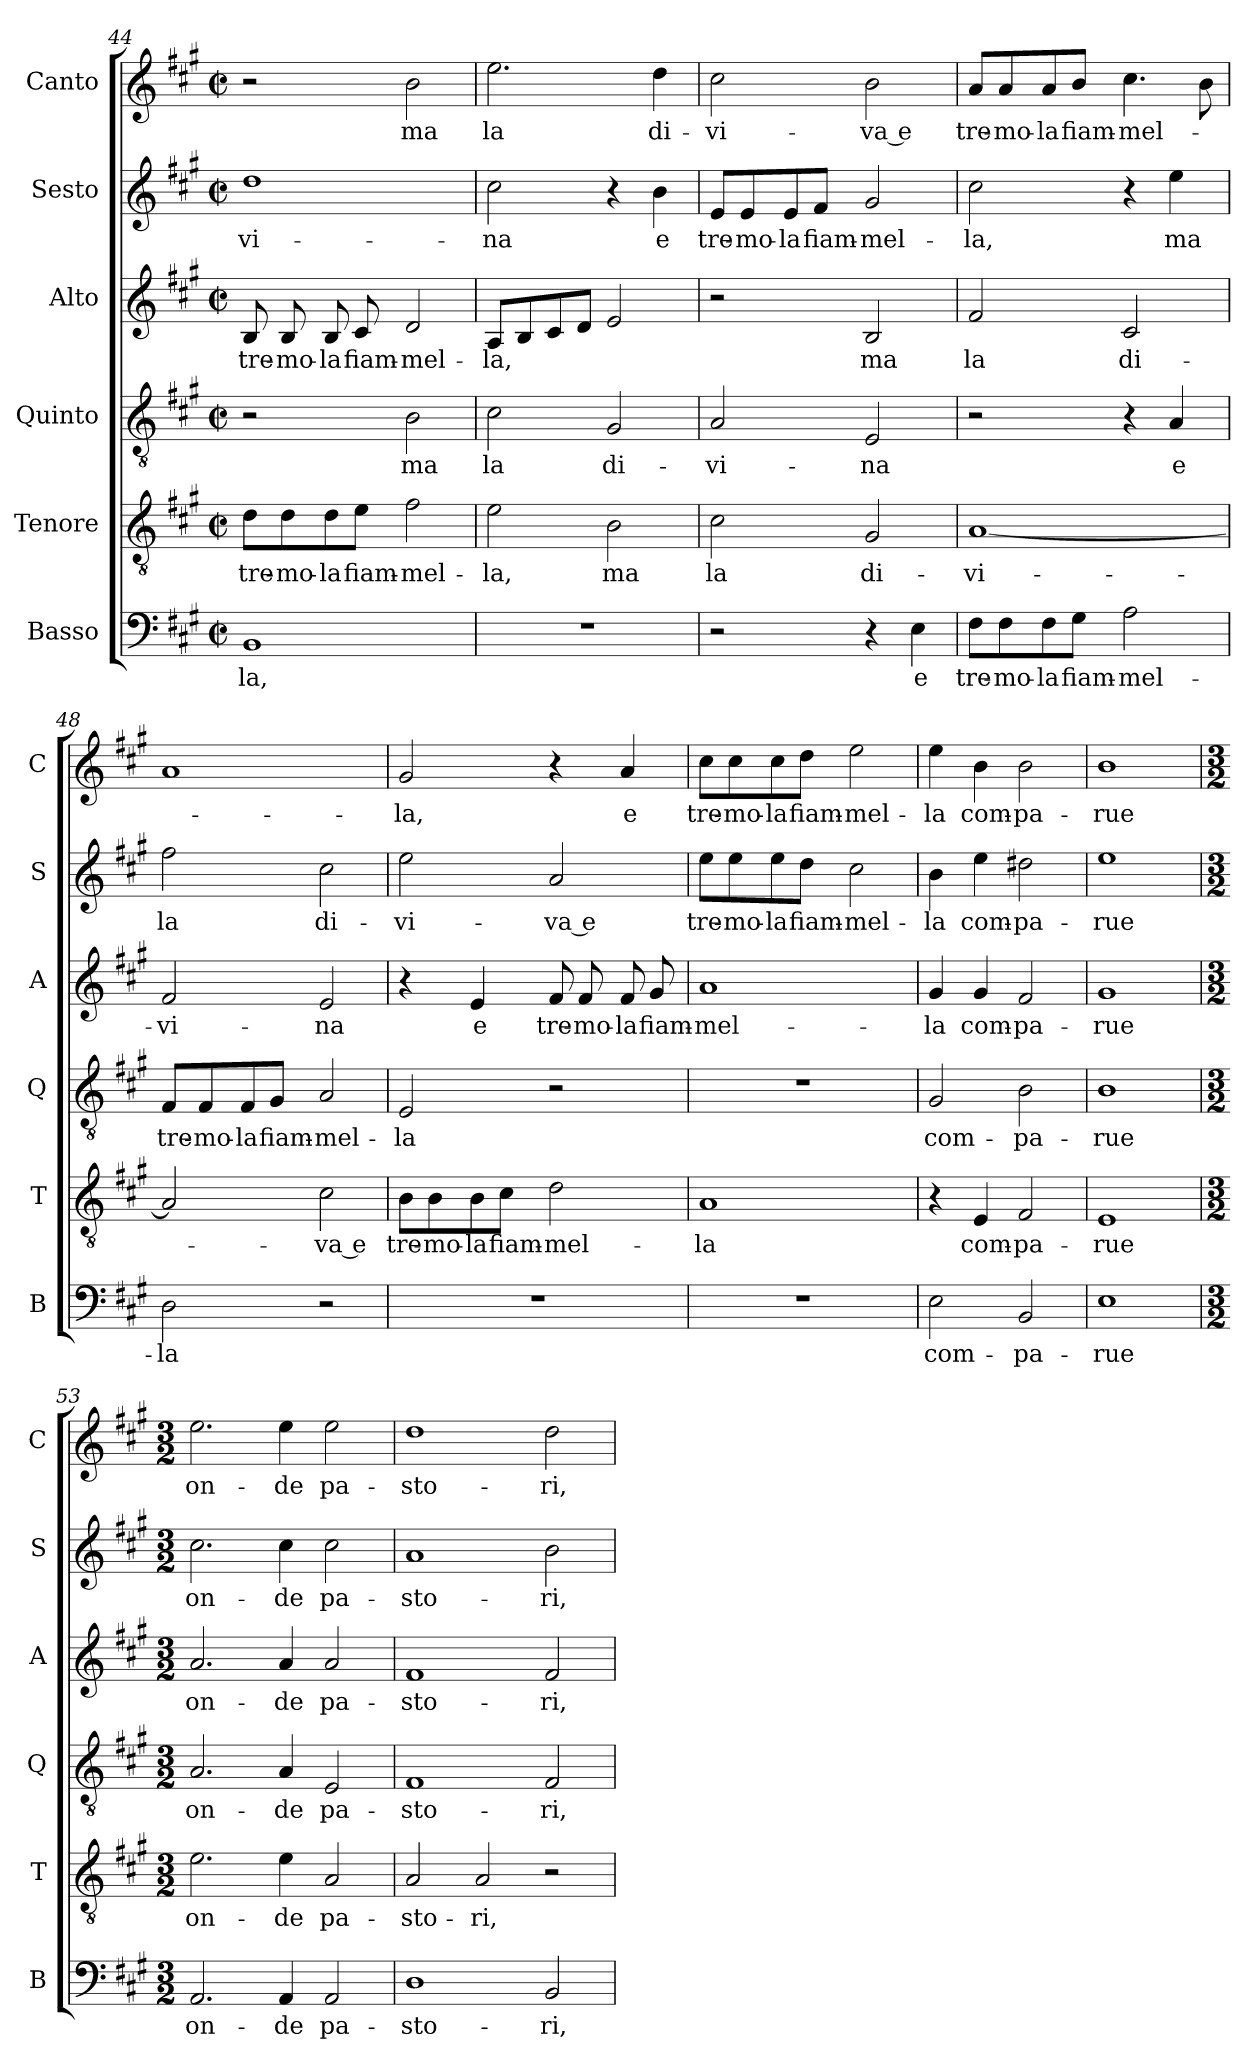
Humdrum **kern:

**kern	**text	**kern	**text	**kern	**text	**kern	**text	**kern	**text	**kern	**text
*part6	*part6	*part5	*part5	*part4	*part4	*part3	*part3	*part2	*part2	*part1	*part1
*staff6	*staff6	*staff5	*staff5	*staff4	*staff4	*staff3	*staff3	*staff2	*staff2	*staff1	*staff1
*I"Basso	*	*I"Tenore	*	*I"Quinto	*	*I"Alto	*	*I"Sesto	*	*I"Canto	*
*I'B	*	*I'T	*	*I'Q	*	*I'A	*	*I'S	*	*I'C	*
*clefF4	*	*clefGv2	*	*clefGv2	*	*clefG2	*	*clefG2	*	*clefG2	*
*k[f#c#g#]	*	*k[f#c#g#]	*	*k[f#c#g#]	*	*k[f#c#g#]	*	*k[f#c#g#]	*	*k[f#c#g#]	*
*A:	*	*A:	*	*A:	*	*A:	*	*A:	*	*A:	*
*M2/2	*	*M2/2	*	*M2/2	*	*M2/2	*	*M2/2	*	*M2/2	*
*met(c|)	*	*met(c|)	*	*met(c|)	*	*met(c|)	*	*met(c|)	*	*met(c|)	*
=44	=44	=44	=44	=44	=44	=44	=44	=44	=44	=44	=44
!	!LO:LY:b	!	!LO:LY:b	!	!	!	!LO:LY:b	!	!LO:LY:b	!	!
1BB	-la,	8d\L	tre-	2r	.	8B/	tre-	1dd	-vi-	2r	.
!	!	!	!LO:LY:b	!	!	!	!LO:LY:b	!	!	!	!
.	.	8d\	-mo-	.	.	8B/	-mo-	.	.	.	.
!	!	!	!LO:LY:b	!	!	!	!LO:LY:b	!	!	!	!
.	.	8d\	-la	.	.	8B/	-la	.	.	.	.
!	!	!	!LO:LY:b	!	!	!	!LO:LY:b	!	!	!	!
.	.	8e\J	fiam-	.	.	8c#/	fiam-	.	.	.	.
!	!	!	!LO:LY:b	!	!LO:LY:b	!	!LO:LY:b	!	!	!	!LO:LY:b
.	.	2f#\	-mel-	2B\	ma	2d/	-mel-	.	.	2b\	ma
=45	=45	=45	=45	=45	=45	=45	=45	=45	=45	=45	=45
!	!	!	!LO:LY:b	!	!LO:LY:b	!	!LO:LY:b	!	!LO:LY:b	!	!LO:LY:b
1r	.	2e\	-la,	2c#\	la	8A/L	-la,	2cc#\	-na	2.ee\	la
.	.	.	.	.	.	8B/	.	.	.	.	.
.	.	.	.	.	.	8c#/	.	.	.	.	.
.	.	.	.	.	.	8d/J	.	.	.	.	.
!	!	!	!LO:LY:b	!	!LO:LY:b	!	!	!	!	!	!
.	.	2B\	ma	2G#/	di-	2e/	.	4r	.	.	.
!	!	!	!	!	!	!	!	!	!LO:LY:b	!	!LO:LY:b
.	.	.	.	.	.	.	.	4b\	e	4dd\	di-
=46	=46	=46	=46	=46	=46	=46	=46	=46	=46	=46	=46
!	!	!	!LO:LY:b	!	!LO:LY:b	!	!	!	!LO:LY:b	!	!LO:LY:b
2r	.	2c#\	la	2A/	-vi-	2r	.	8e/L	tre-	2cc#\	-vi-
!	!	!	!	!	!	!	!	!	!LO:LY:b	!	!
.	.	.	.	.	.	.	.	8e/	-mo-	.	.
!	!	!	!	!	!	!	!	!	!LO:LY:b	!	!
.	.	.	.	.	.	.	.	8e/	-la	.	.
!	!	!	!	!	!	!	!	!	!LO:LY:b	!	!
.	.	.	.	.	.	.	.	8f#/J	fiam-	.	.
!	!	!	!LO:LY:b	!	!LO:LY:b	!	!LO:LY:b	!	!LO:LY:b	!	!LO:LY:b
4r	.	2G#/	di-	2E/	-na	2B/	ma	2g#/	-mel-	2b\	-va e
!	!LO:LY:b	!	!	!	!	!	!	!	!	!	!
4E\	e	.	.	.	.	.	.	.	.	.	.
=47	=47	=47	=47	=47	=47	=47	=47	=47	=47	=47	=47
!	!LO:LY:b	!	!LO:LY:b	!	!	!	!LO:LY:b	!	!LO:LY:b	!	!LO:LY:b
8F#\L	tre-	[1A	-vi-	2r	.	2f#/	la	2cc#\	-la,	8a/L	tre-
!	!LO:LY:b	!	!	!	!	!	!	!	!	!	!LO:LY:b
8F#\	-mo-	.	.	.	.	.	.	.	.	8a/	-mo-
!	!LO:LY:b	!	!	!	!	!	!	!	!	!	!LO:LY:b
8F#\	-la	.	.	.	.	.	.	.	.	8a/	-la
!	!LO:LY:b	!	!	!	!	!	!	!	!	!	!LO:LY:b
8G#\J	fiam-	.	.	.	.	.	.	.	.	8b/J	fiam-
!	!LO:LY:b	!	!	!	!	!	!LO:LY:b	!	!	!	!LO:LY:b
2A\	-mel-	.	.	4r	.	2c#/	di-	4r	.	4.cc#\	-mel-
!	!	!	!	!	!LO:LY:b	!	!	!	!LO:LY:b	!	!
.	.	.	.	4A/	e	.	.	4ee\	ma	.	.
.	.	.	.	.	.	.	.	.	.	8b\	.
=48	=48	=48	=48	=48	=48	=48	=48	=48	=48	=48	=48
!	!LO:LY:b	!	!	!	!LO:LY:b	!	!LO:LY:b	!	!LO:LY:b	!	!
2D\	-la	2A/]	.	8F#/L	tre-	2f#/	-vi-	2ff#\	la	1a	.
!	!	!	!	!	!LO:LY:b	!	!	!	!	!	!
.	.	.	.	8F#/	-mo-	.	.	.	.	.	.
!	!	!	!	!	!LO:LY:b	!	!	!	!	!	!
.	.	.	.	8F#/	-la	.	.	.	.	.	.
!	!	!	!	!	!LO:LY:b	!	!	!	!	!	!
.	.	.	.	8G#/J	fiam-	.	.	.	.	.	.
!	!	!	!LO:LY:b	!	!LO:LY:b	!	!LO:LY:b	!	!LO:LY:b	!	!
2r	.	2c#\	-va e	2A/	-mel-	2e/	-na	2cc#\	di-	.	.
!!LO:PB:g=z
=49	=49	=49	=49	=49	=49	=49	=49	=49	=49	=49	=49
!	!	!	!LO:LY:b	!	!LO:LY:b	!	!	!	!LO:LY:b	!	!LO:LY:b
1r	.	8B\L	tre-	2E/	-la	4r	.	2ee\	-vi-	2g#/	-la,
!	!	!	!LO:LY:b	!	!	!	!	!	!	!	!
.	.	8B\	-mo-	.	.	.	.	.	.	.	.
!	!	!	!LO:LY:b	!	!	!	!LO:LY:b	!	!	!	!
.	.	8B\	-la	.	.	4e/	e	.	.	.	.
!	!	!	!LO:LY:b	!	!	!	!	!	!	!	!
.	.	8c#\J	fiam-	.	.	.	.	.	.	.	.
!	!	!	!LO:LY:b	!	!	!	!LO:LY:b	!	!LO:LY:b	!	!
.	.	2d\	-mel-	2r	.	8f#/	tre-	2a/	-va e	4r	.
!	!	!	!	!	!	!	!LO:LY:b	!	!	!	!
.	.	.	.	.	.	8f#/	-mo-	.	.	.	.
!	!	!	!	!	!	!	!LO:LY:b	!	!	!	!LO:LY:b
.	.	.	.	.	.	8f#/	-la	.	.	4a/	e
!	!	!	!	!	!	!	!LO:LY:b	!	!	!	!
.	.	.	.	.	.	8g#/	fiam-	.	.	.	.
=50	=50	=50	=50	=50	=50	=50	=50	=50	=50	=50	=50
!	!	!	!LO:LY:b	!	!	!	!LO:LY:b	!	!LO:LY:b	!	!LO:LY:b
1r	.	1A	-la	1r	.	1a	-mel-	8ee\L	tre-	8cc#\L	tre-
!	!	!	!	!	!	!	!	!	!LO:LY:b	!	!LO:LY:b
.	.	.	.	.	.	.	.	8ee\	-mo-	8cc#\	-mo-
!	!	!	!	!	!	!	!	!	!LO:LY:b	!	!LO:LY:b
.	.	.	.	.	.	.	.	8ee\	-la	8cc#\	-la
!	!	!	!	!	!	!	!	!	!LO:LY:b	!	!LO:LY:b
.	.	.	.	.	.	.	.	8dd\J	fiam-	8dd\J	fiam-
!	!	!	!	!	!	!	!	!	!LO:LY:b	!	!LO:LY:b
.	.	.	.	.	.	.	.	2cc#\	-mel-	2ee\	-mel-
=51	=51	=51	=51	=51	=51	=51	=51	=51	=51	=51	=51
!	!LO:LY:b	!	!	!	!LO:LY:b	!	!LO:LY:b	!	!LO:LY:b	!	!LO:LY:b
2E\	com-	4r	.	2G#/	com-	4g#/	-la	4b\	-la	4ee\	-la
!	!	!	!LO:LY:b	!	!	!	!LO:LY:b	!	!LO:LY:b	!	!LO:LY:b
.	.	4E/	com-	.	.	4g#/	com-	4ee\	com-	4b\	com-
!	!LO:LY:b	!	!LO:LY:b	!	!LO:LY:b	!	!LO:LY:b	!	!LO:LY:b	!	!LO:LY:b
2BB/	-pa-	2F#/	-pa-	2B\	-pa-	2f#/	-pa-	2dd#X\	-pa-	2b\	-pa-
=52	=52	=52	=52	=52	=52	=52	=52	=52	=52	=52	=52
!	!LO:LY:b	!	!LO:LY:b	!	!LO:LY:b	!	!LO:LY:b	!	!LO:LY:b	!	!LO:LY:b
1E	-rue	1E	-rue	1B	-rue	1g#	-rue	1ee	-rue	1b	-rue
=53	=53	=53	=53	=53	=53	=53	=53	=53	=53	=53	=53
*M3/2	*	*M3/2	*	*M3/2	*	*M3/2	*	*M3/2	*	*M3/2	*
!	!LO:LY:b	!	!LO:LY:b	!	!LO:LY:b	!	!LO:LY:b	!	!LO:LY:b	!	!LO:LY:b
2.AA/	on-	2.e\	on-	2.A/	on-	2.a/	on-	2.cc#\	on-	2.ee\	on-
!	!LO:LY:b	!	!LO:LY:b	!	!LO:LY:b	!	!LO:LY:b	!	!LO:LY:b	!	!LO:LY:b
4AA/	-de	4e\	-de	4A/	-de	4a/	-de	4cc#\	-de	4ee\	-de
!	!LO:LY:b	!	!LO:LY:b	!	!LO:LY:b	!	!LO:LY:b	!	!LO:LY:b	!	!LO:LY:b
2AA/	pa-	2A/	pa-	2E/	pa-	2a/	pa-	2cc#\	pa-	2ee\	pa-
=54	=54	=54	=54	=54	=54	=54	=54	=54	=54	=54	=54
!	!LO:LY:b	!	!LO:LY:b	!	!LO:LY:b	!	!LO:LY:b	!	!LO:LY:b	!	!LO:LY:b
1D	-sto-	2A/	-sto-	1F#	-sto-	1f#	-sto-	1a	-sto-	1dd	-sto-
!	!	!	!LO:LY:b	!	!	!	!	!	!	!	!
.	.	2A/	-ri,	.	.	.	.	.	.	.	.
!	!LO:LY:b	!	!	!	!LO:LY:b	!	!LO:LY:b	!	!LO:LY:b	!	!LO:LY:b
2BB/	-ri,	2r	.	2F#/	-ri,	2f#/	-ri,	2b\	-ri,	2dd\	-ri,
=	=	=	=	=	=	=	=	=	=	=	=
*-	*-	*-	*-	*-	*-	*-	*-	*-	*-	*-	*-
